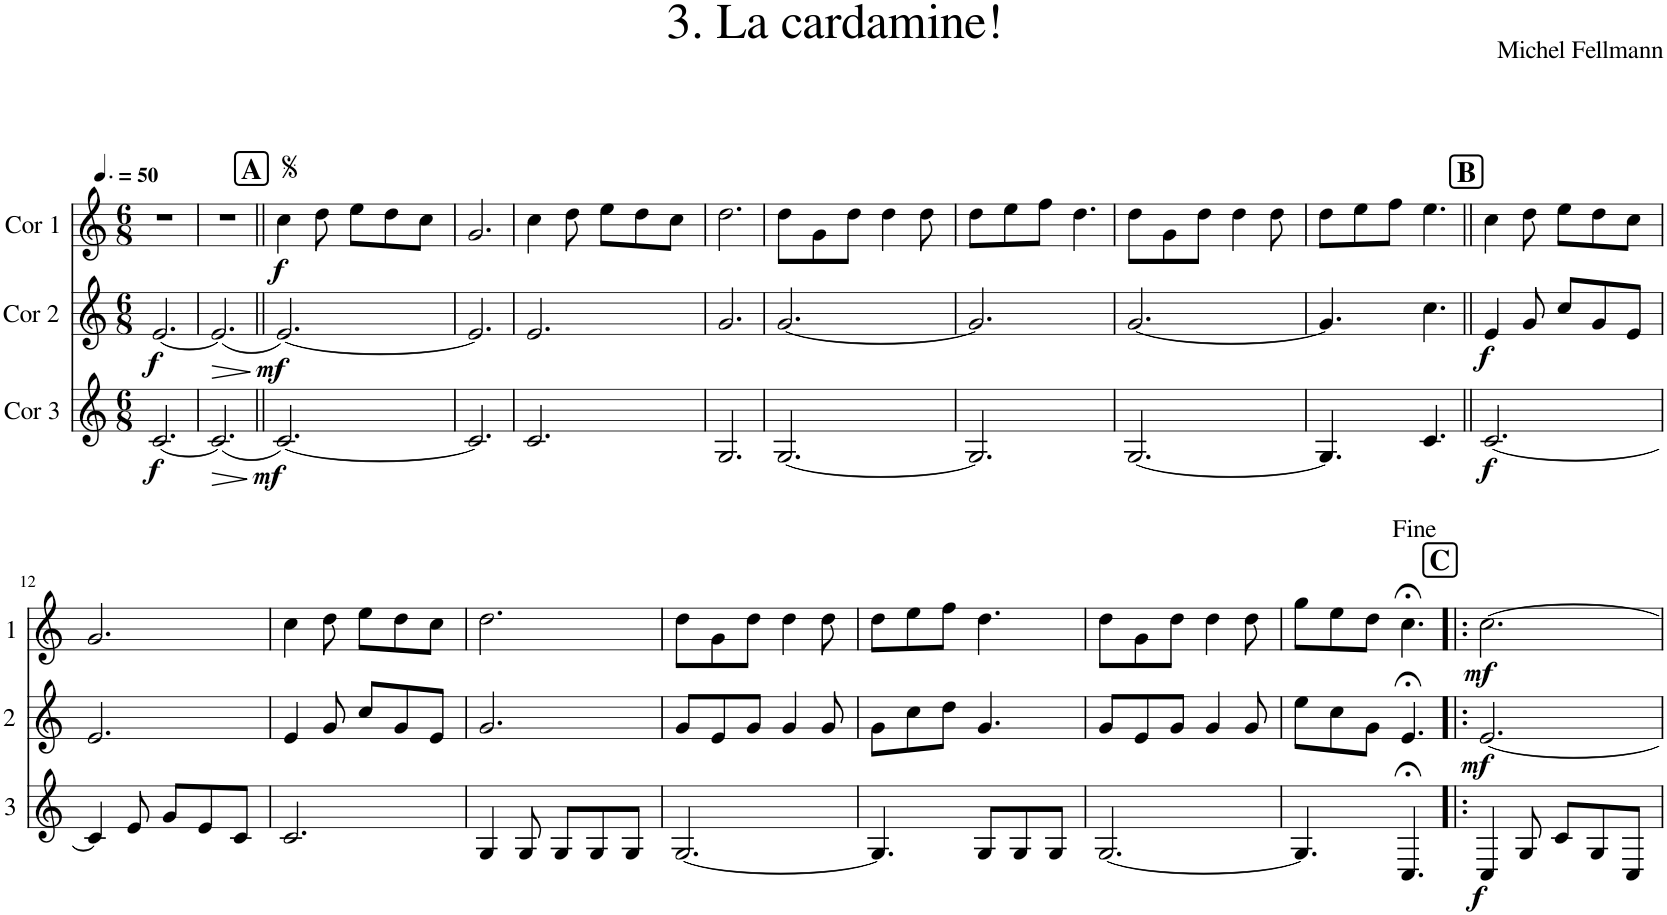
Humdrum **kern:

**kern	**dynam	**kern	**dynam	**kern	**dynam
*part3	*part3	*part2	*part2	*part1	*part1
*staff3	*staff3	*staff2	*staff2	*staff1	*staff1
*I"Cor 3	*	*I"Cor 2	*	*I"Cor 1	*
*clefG2	*	*clefG2	*	*clefG2	*
*Trd4c7	*	*Trd4c7	*	*Trd4c7	*
*k[]	*	*k[]	*	*k[]	*
*M6/8	*	*M6/8	*	*M6/8	*
*MM75	*	*MM75	*	*MM75	*
=1	=1	=1	=1	=1	=1
!	!LO:DY:b	!	!LO:DY:b	!	!
[2.c/	f	[2.e/	f	2.r	.
=2	=2	=2	=2	=2	=2
!	!LO:HP:b	!	!LO:HP:b	!	!
(2.c/]	>	(2.e/]	>	2.r	.
.	]	.	]	.	.
!!LO:REH:place=s1:a:B:cj:fs=14:t=A
=3||	=3||	=3||	=3||	=3||	=3||
!	!LO:DY:b	!	!LO:DY:b	!	!LO:DY:b
[2.c/)	mf	[2.e/)	mf	4cc\	f
.	.	.	.	8dd\	.
.	.	.	.	8ee\L	.
.	.	.	.	8dd\	.
.	.	.	.	8cc\J	.
=4	=4	=4	=4	=4	=4
2.c/]	.	2.e/]	.	2.g/	.
=5	=5	=5	=5	=5	=5
2.c/	.	2.e/	.	4cc\	.
.	.	.	.	8dd\	.
.	.	.	.	8ee\L	.
.	.	.	.	8dd\	.
.	.	.	.	8cc\J	.
=6	=6	=6	=6	=6	=6
2.G/	.	2.g/	.	2.dd\	.
=7	=7	=7	=7	=7	=7
[2.G/	.	[2.g/	.	8dd\L	.
.	.	.	.	8g\	.
.	.	.	.	8dd\J	.
.	.	.	.	4dd\	.
.	.	.	.	8dd\	.
=8	=8	=8	=8	=8	=8
2.G/]	.	2.g/]	.	8dd\L	.
.	.	.	.	8ee\	.
.	.	.	.	8ff\J	.
.	.	.	.	4.dd\	.
=9	=9	=9	=9	=9	=9
[2.G/	.	[2.g/	.	8dd\L	.
.	.	.	.	8g\	.
.	.	.	.	8dd\J	.
.	.	.	.	4dd\	.
.	.	.	.	8dd\	.
=10	=10	=10	=10	=10	=10
4.G/]	.	4.g/]	.	8dd\L	.
.	.	.	.	8ee\	.
.	.	.	.	8ff\J	.
4.c/	.	4.cc\	.	4.ee\	.
!!LO:REH:place=s1:a:B:cj:fs=14:t=B
=11||	=11||	=11||	=11||	=11||	=11||
!	!LO:DY:b	!	!LO:DY:b	!	!
[2.c/	f	4e/	f	4cc\	.
.	.	8g/	.	8dd\	.
.	.	8cc/L	.	8ee\L	.
.	.	8g/	.	8dd\	.
.	.	8e/J	.	8cc\J	.
!!LO:LB:g=z
=12	=12	=12	=12	=12	=12
4c/]	.	2.e/	.	2.g/	.
8e/	.	.	.	.	.
8g/L	.	.	.	.	.
8e/	.	.	.	.	.
8c/J	.	.	.	.	.
=13	=13	=13	=13	=13	=13
2.c/	.	4e/	.	4cc\	.
.	.	8g/	.	8dd\	.
.	.	8cc/L	.	8ee\L	.
.	.	8g/	.	8dd\	.
.	.	8e/J	.	8cc\J	.
=14	=14	=14	=14	=14	=14
4G/	.	2.g/	.	2.dd\	.
8G/	.	.	.	.	.
8G/L	.	.	.	.	.
8G/	.	.	.	.	.
8G/J	.	.	.	.	.
=15	=15	=15	=15	=15	=15
[2.G/	.	8g/L	.	8dd\L	.
.	.	8e/	.	8g\	.
.	.	8g/J	.	8dd\J	.
.	.	4g/	.	4dd\	.
.	.	8g/	.	8dd\	.
=16	=16	=16	=16	=16	=16
4.G/]	.	8g\L	.	8dd\L	.
.	.	8cc\	.	8ee\	.
.	.	8dd\J	.	8ff\J	.
8G/L	.	4.g/	.	4.dd\	.
8G/	.	.	.	.	.
8G/J	.	.	.	.	.
=17	=17	=17	=17	=17	=17
[2.G/	.	8g/L	.	8dd\L	.
.	.	8e/	.	8g\	.
.	.	8g/J	.	8dd\J	.
.	.	4g/	.	4dd\	.
.	.	8g/	.	8dd\	.
=18	=18	=18	=18	=18	=18
4.G/]	.	8ee\L	.	8gg\L	.
.	.	8cc\	.	8ee\	.
.	.	8g\J	.	8dd\J	.
4.C;</	.	4.e;</	.	4.cc;<\	.
!!LO:REH:place=s1:a:B:cj:fs=14:t=C
=19!|:	=19!|:	=19!|:	=19!|:	=19!|:	=19!|:
!	!LO:DY:b	!	!LO:DY:b	!	!LO:DY:b
4C/	f	[2.e/	mf	[2.cc\	mf
8G/	.	.	.	.	.
8c/L	.	.	.	.	.
8G/	.	.	.	.	.
8C/J	.	.	.	.	.
=	=	=	=	=	=
*-	*-	*-	*-	*-	*-
